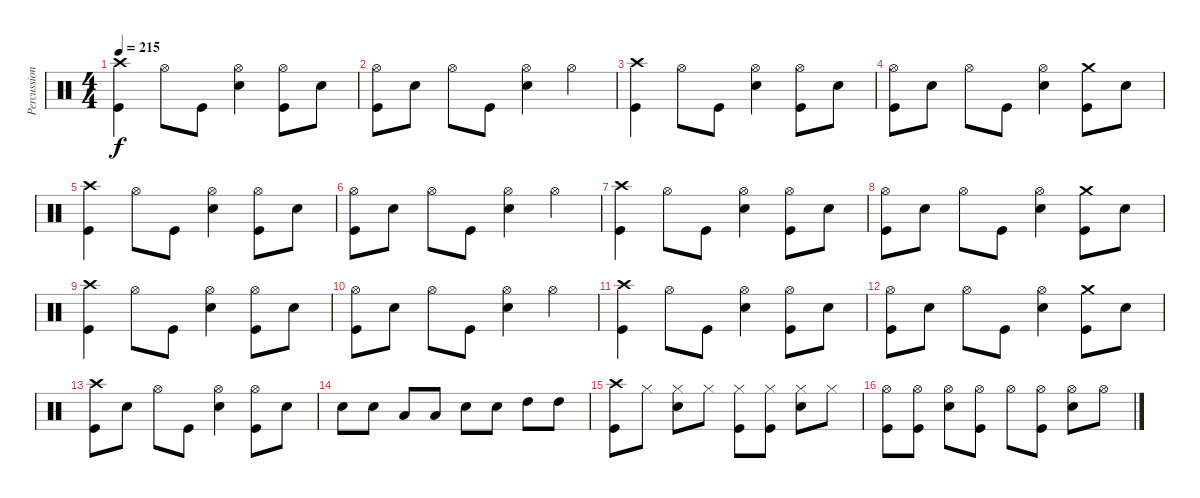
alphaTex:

\track ("Percussion" "Percussion") {instrument percussion}
\staff {score}
\articulation defaults
\ts (4 4)
\tempo 215
\clef neutral
\ks c
("Crash high (hit)" "Kick (hit)").4{dy f} "Hi-Hat (open)".8 "Kick (hit)".8 ("Hi-Hat (open)" "Electric Snare (hit)").4 ("Hi-Hat (open)" "Kick (hit)").8 "Electric Snare (hit)".8 |
("Hi-Hat (open)" "Kick (hit)").8 "Electric Snare (hit)".8 "Hi-Hat (open)".8 "Kick (hit)".8 ("Hi-Hat (open)" "Electric Snare (hit)").4 "Hi-Hat (open)".4 |
("Crash high (hit)" "Kick (hit)").4 "Hi-Hat (open)".8 "Kick (hit)".8 ("Hi-Hat (open)" "Electric Snare (hit)").4 ("Hi-Hat (open)" "Kick (hit)").8 "Electric Snare (hit)".8 |
("Hi-Hat (open)" "Kick (hit)").8 "Electric Snare (hit)".8 "Hi-Hat (open)".8 "Kick (hit)".8 ("Hi-Hat (open)" "Electric Snare (hit)").4 ("Crash medium (hit)" "Kick (hit)").8 "Electric Snare (hit)".8 |
("Crash high (hit)" "Kick (hit)").4 "Hi-Hat (open)".8 "Kick (hit)".8 ("Hi-Hat (open)" "Electric Snare (hit)").4 ("Hi-Hat (open)" "Kick (hit)").8 "Electric Snare (hit)".8 |
("Hi-Hat (open)" "Kick (hit)").8 "Electric Snare (hit)".8 "Hi-Hat (open)".8 "Kick (hit)".8 ("Hi-Hat (open)" "Electric Snare (hit)").4 "Hi-Hat (open)".4 |
("Crash high (hit)" "Kick (hit)").4 "Hi-Hat (open)".8 "Kick (hit)".8 ("Hi-Hat (open)" "Electric Snare (hit)").4 ("Hi-Hat (open)" "Kick (hit)").8 "Electric Snare (hit)".8 |
("Hi-Hat (open)" "Kick (hit)").8 "Electric Snare (hit)".8 "Hi-Hat (open)".8 "Kick (hit)".8 ("Hi-Hat (open)" "Electric Snare (hit)").4 ("Crash medium (hit)" "Kick (hit)").8 "Electric Snare (hit)".8 |
("Crash high (hit)" "Kick (hit)").4 "Hi-Hat (open)".8 "Kick (hit)".8 ("Hi-Hat (open)" "Electric Snare (hit)").4 ("Hi-Hat (open)" "Kick (hit)").8 "Electric Snare (hit)".8 |
("Hi-Hat (open)" "Kick (hit)").8 "Electric Snare (hit)".8 "Hi-Hat (open)".8 "Kick (hit)".8 ("Hi-Hat (open)" "Electric Snare (hit)").4 "Hi-Hat (open)".4 |
("Crash high (hit)" "Kick (hit)").4 "Hi-Hat (open)".8 "Kick (hit)".8 ("Hi-Hat (open)" "Electric Snare (hit)").4 ("Hi-Hat (open)" "Kick (hit)").8 "Electric Snare (hit)".8 |
("Hi-Hat (open)" "Kick (hit)").8 "Electric Snare (hit)".8 "Hi-Hat (open)".8 "Kick (hit)".8 ("Hi-Hat (open)" "Electric Snare (hit)").4 ("Crash medium (hit)" "Kick (hit)").8 "Electric Snare (hit)".8 |
("Crash high (hit)" "Kick (hit)").8 "Electric Snare (hit)".8 "Hi-Hat (open)".8 "Kick (hit)".8 ("Hi-Hat (open)" "Electric Snare (hit)").4 ("Hi-Hat (open)" "Kick (hit)").8 "Electric Snare (hit)".8 |
"Electric Snare (hit)".8 "Electric Snare (hit)".8 "Low Tom (hit)".8 "Low Tom (hit)".8 "Electric Snare (hit)".8 "Electric Snare (hit)".8 "High Tom (hit)".8 "High Tom (hit)".8 |
("Crash high (hit)" "Kick (hit)").8 "Hi-Hat (closed)".8 ("Hi-Hat (closed)" "Electric Snare (hit)").8 "Hi-Hat (closed)".8 ("Hi-Hat (closed)" "Kick (hit)").8 ("Hi-Hat (closed)" "Kick (hit)").8 ("Hi-Hat (closed)" "Electric Snare (hit)").8 "Hi-Hat (closed)".8 |
("Hi-Hat (open)" "Kick (hit)").8 ("Hi-Hat (open)" "Kick (hit)").8 ("Hi-Hat (open)" "Electric Snare (hit)").8 ("Hi-Hat (open)" "Kick (hit)").8 "Hi-Hat (open)".8 ("Hi-Hat (open)" "Kick (hit)").8 ("Hi-Hat (open)" "Electric Snare (hit)").8 "Hi-Hat (open)".8
